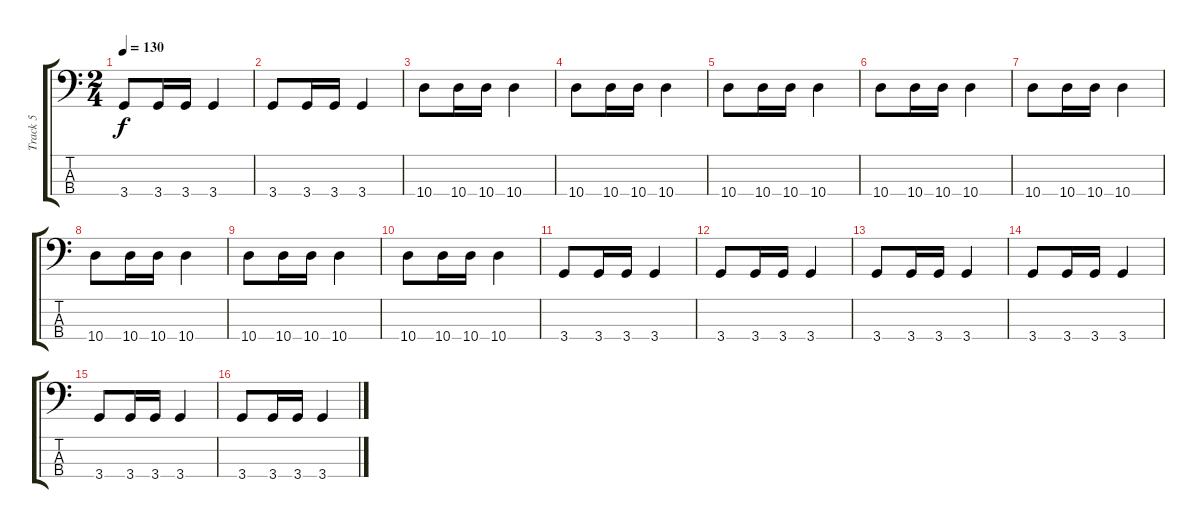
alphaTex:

\track ("Track 5" "Track 5") {instrument electricbassfinger}
\staff {score tabs}
\tuning (G2 D2 A1 E1) {hide}
\ts (2 4)
\tempo 130
\clef f4
\ks c
3.4.8{dy f} 3.4.16 3.4.16 3.4.4 |
3.4.8 3.4.16 3.4.16 3.4.4 |
10.4.8 10.4.16 10.4.16 10.4.4 |
10.4.8 10.4.16 10.4.16 10.4.4 |
10.4.8 10.4.16 10.4.16 10.4.4 |
10.4.8 10.4.16 10.4.16 10.4.4 |
10.4.8 10.4.16 10.4.16 10.4.4 |
10.4.8 10.4.16 10.4.16 10.4.4 |
10.4.8 10.4.16 10.4.16 10.4.4 |
10.4.8 10.4.16 10.4.16 10.4.4 |
3.4.8 3.4.16 3.4.16 3.4.4 |
3.4.8 3.4.16 3.4.16 3.4.4 |
3.4.8 3.4.16 3.4.16 3.4.4 |
3.4.8 3.4.16 3.4.16 3.4.4 |
3.4.8 3.4.16 3.4.16 3.4.4 |
3.4.8 3.4.16 3.4.16 3.4.4
